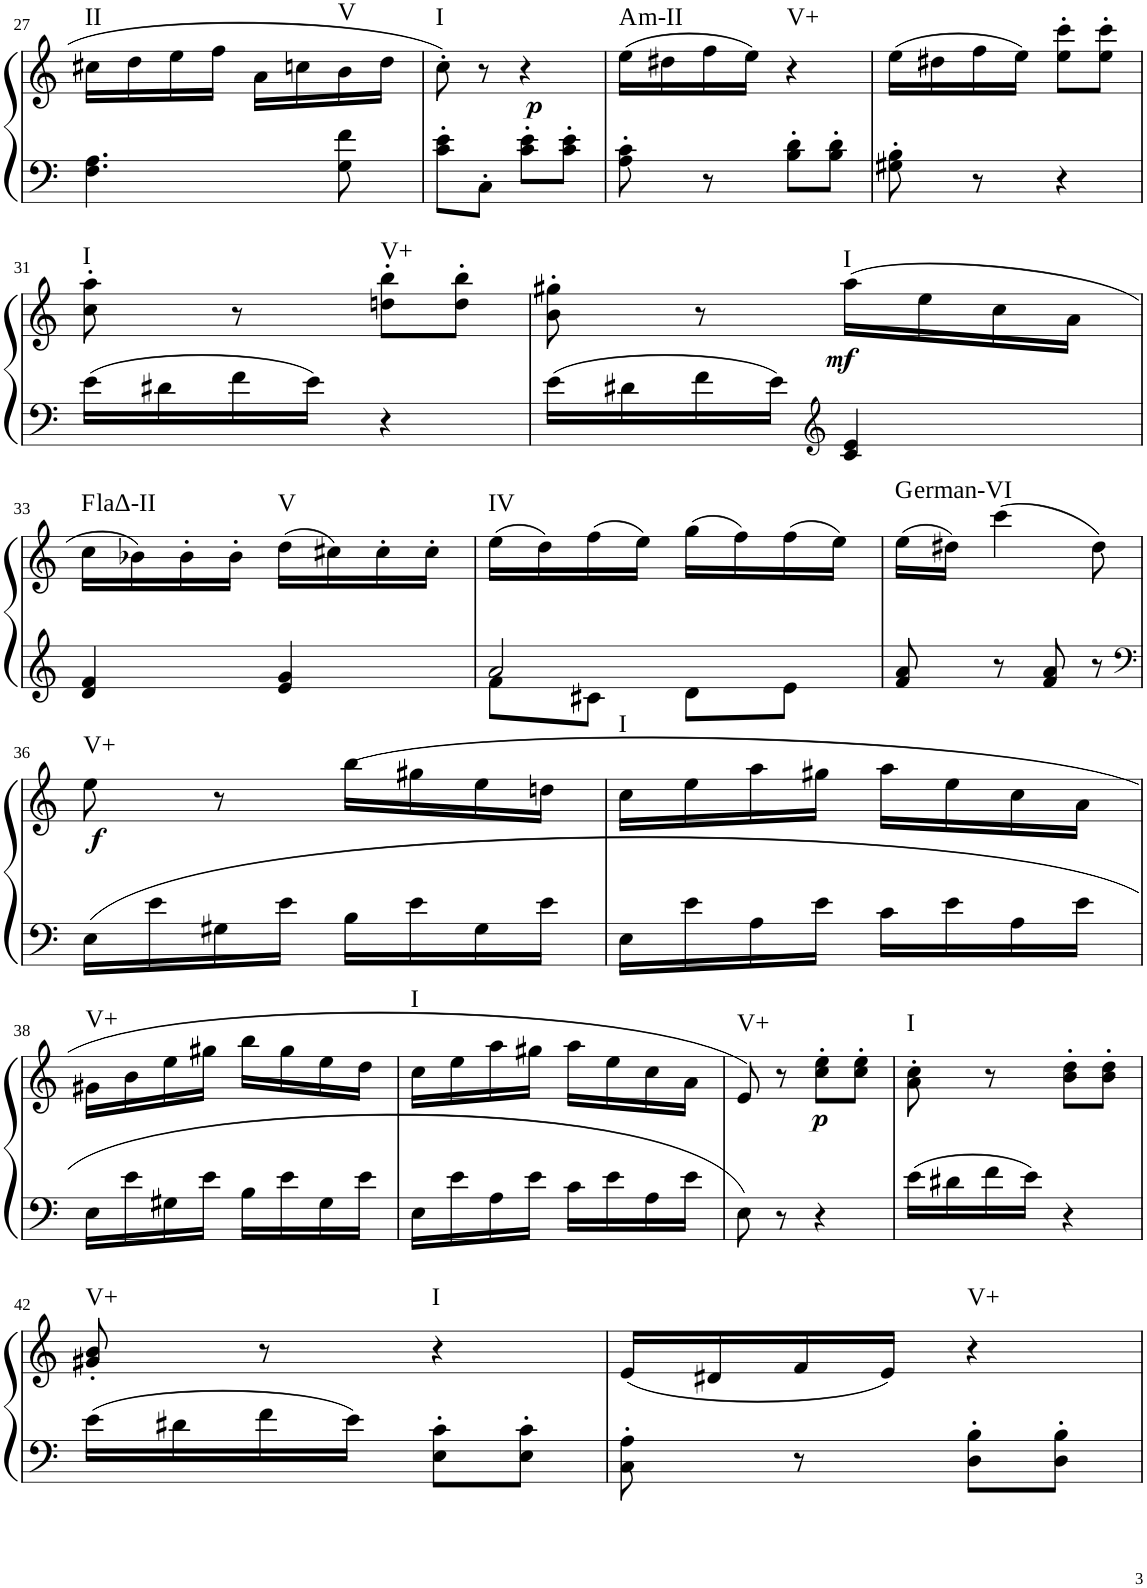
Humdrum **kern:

**kern	**kern	**dynam	**harte
*part1	*part1	*part1	*part1
*staff2	*staff1	*staff1/2	*
*I"Piano	*	*	*
*I'Pno	*	*	*
!!LO:PB:g=z
*clefF4	*clefG2	*	*
*k[]	*k[]	*	*
*M2/4	*M2/4	*	*
=27	=27	=27	=27
!	!	!	!LO:H:kt=II
4.F\ 4.A\	16cc#X\LL	.	N
.	16dd\	.	.
.	16ee\	.	.
.	16ff\JJ	.	.
.	16a\LL	.	.
.	16ccn\	.	.
!	!	!	!LO:H:kt=V
8G\ 8f\	16b\	.	N
.	16dd\JJ	.	.
=28	=28	=28	=28
!	!	!	!LO:H:kt=I
8c\' 8e\'L	8cc'\	.	N
8C'\J	8r	.	.
!	!	!LO:DY:a=2	!
8c\' 8e\'L	4r	p	.
8c\' 8e\'J	.	.	.
=29	=29	=29	=29
!	!	!	!LO:H:kt=m
8A\' 8c\'	(16ee\LL	.	A:min
.	16dd#X\	.	.
8r	16ff\	.	.
.	16ee\JJ)	.	.
!	!	!	!LO:H:kt=V+
8B\' 8d\'L	4r	.	N
8B\' 8d\'J	.	.	.
=30	=30	=30	=30
8G#X\' 8B\'	(16ee\LL	.	.
.	16dd#X\	.	.
8r	16ff\	.	.
.	16ee\JJ)	.	.
4r	8ee\' 8ccc\'L	.	.
.	8ee\' 8ccc\'J	.	.
!!LO:LB:g=z
=31	=31	=31	=31
!	!	!	!LO:H:kt=I
16e\LL	8cc\' 8aa\'	.	N
16d#X\	.	.	.
16f\	8r	.	.
16e\JJ	.	.	.
!	!	!	!LO:H:kt=V+
4r	8ddn\' 8bb\'L	.	N
.	8dd\' 8bb\'J	.	.
=32	=32	=32	=32
16e\LL	8b\' 8gg#X\'	.	.
16d#X\	.	.	.
16f\	8r	.	.
16e\JJ	.	.	.
*clefG2	*	*	*
!	!	!LO:DY:b	!LO:H:kt=I
4c/ 4e/	(16aa\LL	mf	N
.	16ee\	.	.
.	16cc\	.	.
.	16a\JJ	.	.
!!LO:LB:g=z
=33	=33	=33	=33
4d/ 4f/	16cc\LL	.	F:maj
.	16b-X\)	.	.
.	16b-'\	.	.
.	16b-'\JJ	.	.
!	!	!	!LO:H:kt=V
4e/ 4g/	(16dd\LL	.	N
.	16cc#X\)	.	.
.	16cc#'\	.	.
.	16cc#'\JJ	.	.
=34	=34	=34	=34
*^	*	*	*
!	!	!	!	!LO:H:kt=IV
2a/	8f\L	(16ee\LL	.	N
.	.	16dd\)	.	.
.	8c#X\J	(16ff\	.	.
.	.	16ee\JJ)	.	.
.	8d\L	(16gg\LL	.	.
.	.	16ff\)	.	.
.	8e\J	(16ff\	.	.
.	.	16ee\JJ)	.	.
*v	*v	*	*	*
=35	=35	=35	=35
8f/ 8a/	(16ee\LL	.	G:maj
.	16dd#X\JJ)	.	.
8r	(4ccc\	.	.
8f/ 8a/	.	.	.
8r	8dd#\)	.	.
!!LO:LB:g=z
=36	=36	=36	=36
*clefF4	*	*	*
!	!	!LO:DY:b	!LO:H:kt=V+
16E\LL	8ee\	f	N
16e\	.	.	.
16G#X\	8r	.	.
16e\JJ	.	.	.
16B\LL	(16bb\LL	.	.
16e\	16gg#X\	.	.
16G#\	16ee\	.	.
16e\JJ	16ddn\JJ	.	.
=37	=37	=37	=37
!	!	!	!LO:H:kt=I
16E\LL	16cc\LL	.	N
16e\	16ee\	.	.
16A\	16aa\	.	.
16e\JJ	16gg#X\JJ	.	.
16c\LL	16aa\LL	.	.
16e\	16ee\	.	.
16A\	16cc\	.	.
16e\JJ	16a\JJ	.	.
!!LO:LB:g=z
=38	=38	=38	=38
!	!	!	!LO:H:kt=V+
16E\LL	16g#X\LL	.	N
16e\	16b\	.	.
16G#X\	16ee\	.	.
16e\JJ	16gg#X\JJ	.	.
16B\LL	16bb\LL	.	.
16e\	16gg#\	.	.
16G#\	16ee\	.	.
16e\JJ	16dd\JJ	.	.
=39	=39	=39	=39
!	!	!	!LO:H:kt=I
16E\LL	16cc\LL	.	N
16e\	16ee\	.	.
16A\	16aa\	.	.
16e\JJ	16gg#X\JJ	.	.
16c\LL	16aa\LL	.	.
16e\	16ee\	.	.
16A\	16cc\	.	.
16e\JJ	16a\JJ	.	.
=40	=40	=40	=40
!	!	!	!LO:H:kt=V+
8E\	8e/)	.	N
8r	8r	.	.
!	!	!LO:DY:b	!
4r	8cc\' 8ee\'L	p	.
.	8cc\' 8ee\'J	.	.
=41	=41	=41	=41
!	!	!	!LO:H:kt=I
16e\LL	8a\' 8cc\'	.	N
16d#X\	.	.	.
16f\	8r	.	.
16e\JJ	.	.	.
4r	8b\' 8dd\'L	.	.
.	8b\' 8dd\'J	.	.
!!LO:LB:g=z
=42	=42	=42	=42
!	!	!	!LO:H:kt=V+
16e\LL	8g#X/' 8b/'	.	N
16d#X\	.	.	.
16f\	8r	.	.
16e\JJ	.	.	.
!	!	!	!LO:H:kt=I
8E\' 8c\'L	4r	.	N
8E\' 8c\'J	.	.	.
=43	=43	=43	=43
8C\' 8A\'	(16e/LL	.	.
.	16d#X/	.	.
8r	16f/	.	.
.	16e/JJ)	.	.
!	!	!	!LO:H:kt=V+
8D\' 8B\'L	4r	.	N
8D\' 8B\'J	.	.	.
=	=	=	=
*-	*-	*-	*-
